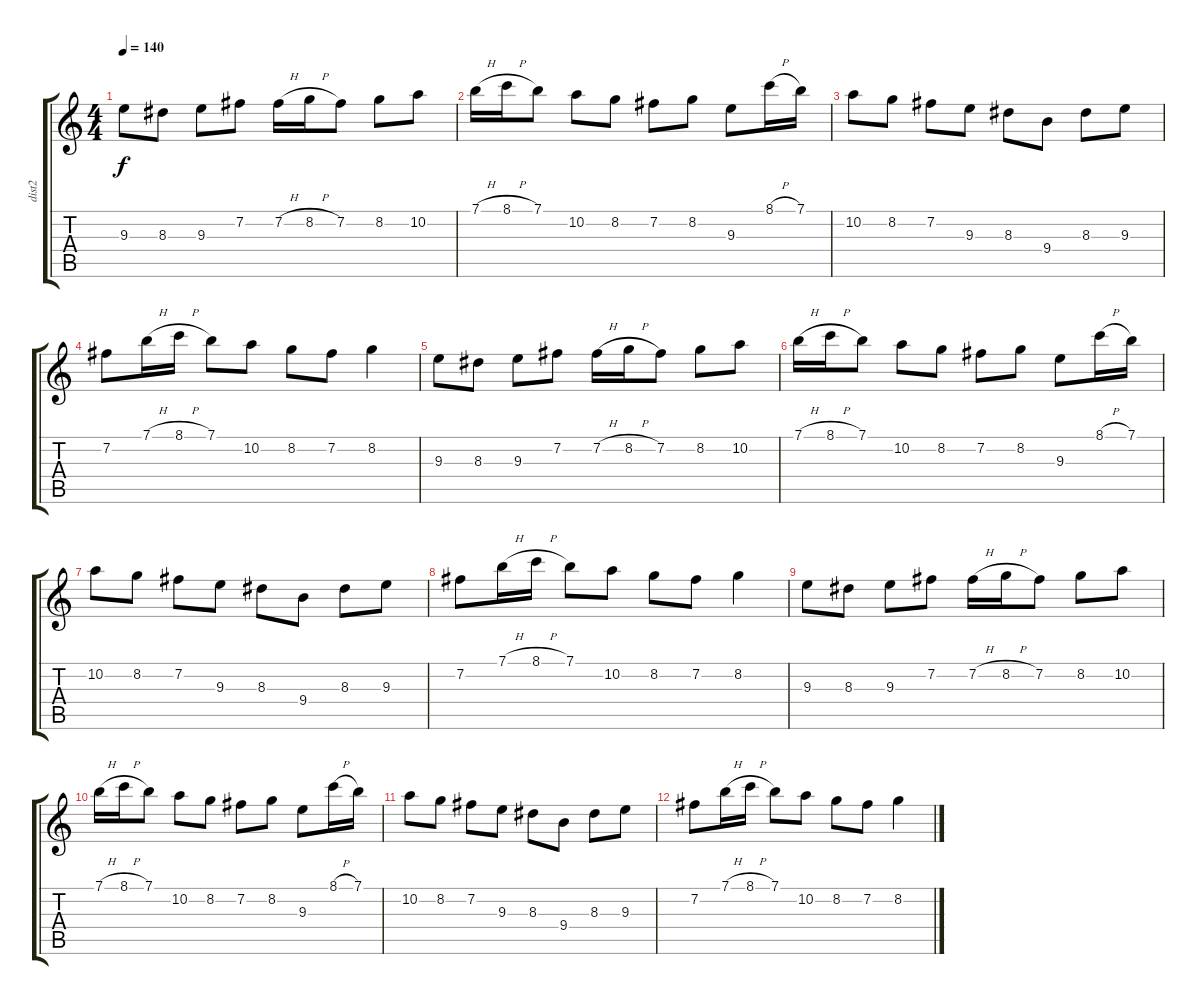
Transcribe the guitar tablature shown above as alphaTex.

\track ("dist2" "dist2") {instrument distortionguitar}
\staff {score tabs}
\tuning (E4 B3 G3 D3 A2 E2) {hide}
\ts (4 4)
\tempo 140
\clef g2
\ks c
9.3.8{dy f} 8.3.8 9.3.8 7.2.8 7.2{h}.16 8.2{h}.16 7.2.8 8.2.8 10.2.8 |
7.1{h}.16 8.1{h}.16 7.1.8 10.2.8 8.2.8 7.2.8 8.2.8 9.3.8 8.1{h}.16 7.1.16 |
10.2.8 8.2.8 7.2.8 9.3.8 8.3.8 9.4.8 8.3.8 9.3.8 |
7.2.8 7.1{h}.16 8.1{h}.16 7.1.8 10.2.8 8.2.8 7.2.8 8.2.4 |
9.3.8 8.3.8 9.3.8 7.2.8 7.2{h}.16 8.2{h}.16 7.2.8 8.2.8 10.2.8 |
7.1{h}.16 8.1{h}.16 7.1.8 10.2.8 8.2.8 7.2.8 8.2.8 9.3.8 8.1{h}.16 7.1.16 |
10.2.8 8.2.8 7.2.8 9.3.8 8.3.8 9.4.8 8.3.8 9.3.8 |
7.2.8 7.1{h}.16 8.1{h}.16 7.1.8 10.2.8 8.2.8 7.2.8 8.2.4 |
9.3.8 8.3.8 9.3.8 7.2.8 7.2{h}.16 8.2{h}.16 7.2.8 8.2.8 10.2.8 |
7.1{h}.16 8.1{h}.16 7.1.8 10.2.8 8.2.8 7.2.8 8.2.8 9.3.8 8.1{h}.16 7.1.16 |
10.2.8 8.2.8 7.2.8 9.3.8 8.3.8 9.4.8 8.3.8 9.3.8 |
7.2.8 7.1{h}.16 8.1{h}.16 7.1.8 10.2.8 8.2.8 7.2.8 8.2.4
